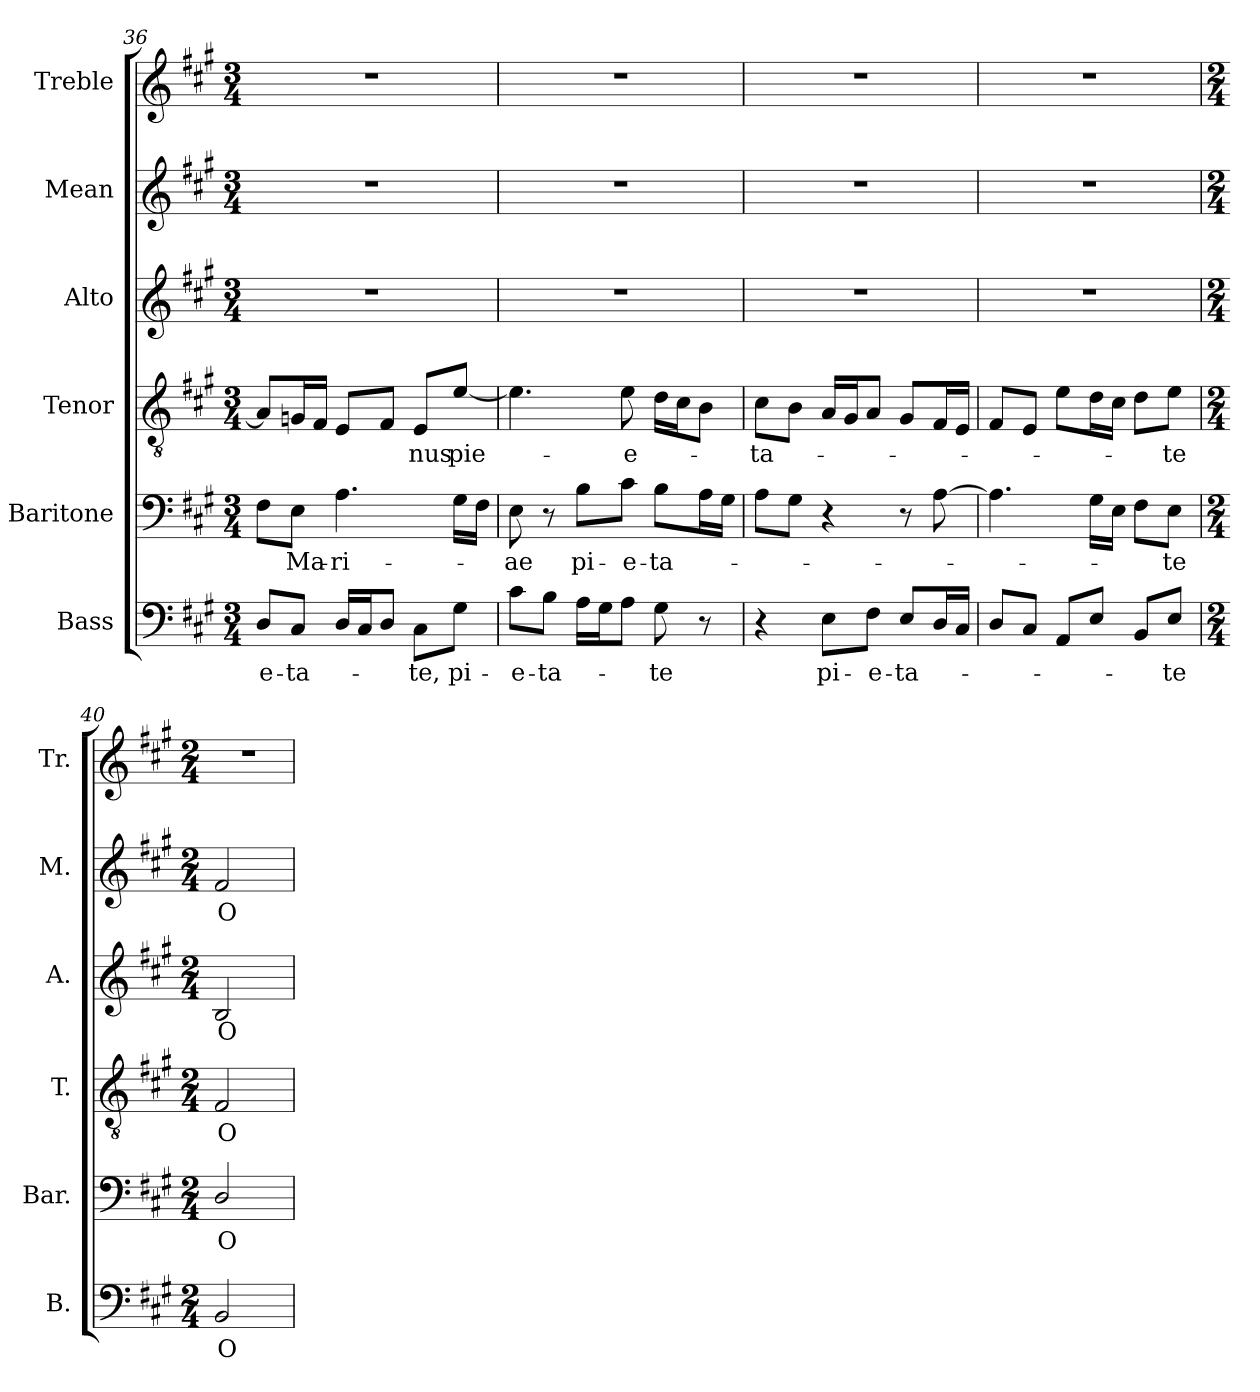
**kern	**text	**kern	**text	**kern	**text	**kern	**text	**kern	**text	**kern
*part6	*part6	*part5	*part5	*part4	*part4	*part3	*part3	*part2	*part2	*part1
*staff6	*staff6	*staff5	*staff5	*staff4	*staff4	*staff3	*staff3	*staff2	*staff2	*staff1
*I"Bass	*	*I"Baritone	*	*I"Tenor	*	*I"Alto	*	*I"Mean	*	*I"Treble
*I'B.	*	*I'Bar.	*	*I'T.	*	*I'A.	*	*I'M.	*	*I'Tr.
*clefF4	*	*clefF4	*	*clefGv2	*	*clefG2	*	*clefG2	*	*clefG2
*	*	*	*	*ITrd7c12	*	*	*	*	*	*
*k[f#c#g#]	*	*k[f#c#g#]	*	*k[f#c#g#]	*	*k[f#c#g#]	*	*k[f#c#g#]	*	*k[f#c#g#]
*A:	*	*A:	*	*A:	*	*A:	*	*A:	*	*A:
*M3/4	*	*M3/4	*	*M3/4	*	*M3/4	*	*M3/4	*	*M3/4
=36	=36	=36	=36	=36	=36	=36	=36	=36	=36	=36
!	!LO:LY:b:color=#000000	!	!	!	!	!LO:N:vis=1	!	!LO:N:vis=1	!	!LO:N:vis=1
8Di/L	-e-	8F#i\L	.	8AAi/L]	.	2.r	.	2.r	.	2.r
!	!LO:LY:b:color=#000000	!	!	!	!	!	!	!	!	!
!	!	!	!LO:LY:b:color=#000000	!	!	!	!	!	!	!
8C#i/J	-ta-	8Ei\J	Ma-	16GGni/L	.	.	.	.	.	.
.	.	.	.	16FF#i/JJ	.	.	.	.	.	.
!	!	!	!LO:LY:b:color=#000000	!	!	!	!	!	!	!
16Di/LL	.	4.Ai\	-ri-	8EEi/L	.	.	.	.	.	.
16C#i/J	.	.	.	.	.	.	.	.	.	.
8Di/J	.	.	.	8FF#i/J	.	.	.	.	.	.
!	!LO:LY:b:color=#000000	!	!	!	!	!	!	!	!	!
!	!	!	!	!	!LO:LY:b:color=#000000	!	!	!	!	!
8C#i\L	-te,	.	.	8EEi/L	-nus	.	.	.	.	.
!	!LO:LY:b:color=#000000	!	!	!	!	!	!	!	!	!
!	!	!	!	!	!LO:LY:b:color=#000000	!	!	!	!	!
8G#i\J	pi-	16G#i\LL	.	[8Ei/J	pie-	.	.	.	.	.
.	.	16F#i\JJ	.	.	.	.	.	.	.	.
=37	=37	=37	=37	=37	=37	=37	=37	=37	=37	=37
!	!LO:LY:b:color=#000000	!	!	!	!	!	!	!	!	!
!	!	!	!LO:LY:b:color=#000000	!	!	!LO:N:vis=1	!	!LO:N:vis=1	!	!LO:N:vis=1
8c#i\L	-e-	8Ei\	-ae	4.Ei\]	.	2.r	.	2.r	.	2.r
!	!LO:LY:b:color=#000000	!	!	!	!	!	!	!	!	!
8Bi\J	-ta-	8r	.	.	.	.	.	.	.	.
!	!	!	!LO:LY:b:color=#000000	!	!	!	!	!	!	!
16Ai\LL	.	8Bi\L	pi-	.	.	.	.	.	.	.
16G#i\J	.	.	.	.	.	.	.	.	.	.
!	!	!	!LO:LY:b:color=#000000	!	!	!	!	!	!	!
!	!	!	!	!	!LO:LY:b:color=#000000	!	!	!	!	!
8Ai\J	.	8c#i\J	-e-	8Ei\	-e-	.	.	.	.	.
!	!LO:LY:b:color=#000000	!	!	!	!	!	!	!	!	!
!	!	!	!LO:LY:b:color=#000000	!	!	!	!	!	!	!
8G#i\	-te	8Bi\L	-ta-	16Di\LL	.	.	.	.	.	.
.	.	.	.	16C#i\J	.	.	.	.	.	.
8r	.	16Ai\L	.	8BBi\J	.	.	.	.	.	.
.	.	16G#i\JJ	.	.	.	.	.	.	.	.
=38	=38	=38	=38	=38	=38	=38	=38	=38	=38	=38
!	!	!	!	!	!LO:LY:b:color=#000000	!LO:N:vis=1	!	!LO:N:vis=1	!	!LO:N:vis=1
4r	.	8Ai\L	.	8C#i\L	-ta-	2.r	.	2.r	.	2.r
.	.	8G#i\J	.	8BBi\J	.	.	.	.	.	.
!	!LO:LY:b:color=#000000	!	!	!	!	!	!	!	!	!
8Ei\L	pi-	4r	.	16AAi/LL	.	.	.	.	.	.
.	.	.	.	16GG#i/J	.	.	.	.	.	.
!	!LO:LY:b:color=#000000	!	!	!	!	!	!	!	!	!
8F#i\J	-e-	.	.	8AAi/J	.	.	.	.	.	.
!	!LO:LY:b:color=#000000	!	!	!	!	!	!	!	!	!
8Ei/L	-ta-	8r	.	8GG#i/L	.	.	.	.	.	.
16Di/L	.	[8Ai\	.	16FF#i/L	.	.	.	.	.	.
16C#i/JJ	.	.	.	16EEi/JJ	.	.	.	.	.	.
=39	=39	=39	=39	=39	=39	=39	=39	=39	=39	=39
!	!	!	!	!	!	!LO:N:vis=1	!	!LO:N:vis=1	!	!LO:N:vis=1
8Di/L	.	4.Ai\]	.	8FF#i/L	.	2.r	.	2.r	.	2.r
8C#i/J	.	.	.	8EEi/J	.	.	.	.	.	.
8AAi/L	.	.	.	8Ei\L	.	.	.	.	.	.
8Ei/J	.	16G#i\LL	.	16Di\L	.	.	.	.	.	.
.	.	16Ei\JJ	.	16C#i\JJ	.	.	.	.	.	.
8BBi/L	.	8F#i\L	.	8Di\L	.	.	.	.	.	.
!	!LO:LY:b:color=#000000	!	!	!	!	!	!	!	!	!
!	!	!	!LO:LY:b:color=#000000	!	!	!	!	!	!	!
!	!	!	!	!	!LO:LY:b:color=#000000	!	!	!	!	!
8Ei/J	-te	8Ei\J	-te	8Ei\J	-te	.	.	.	.	.
!!LO:PB:g=z
=40	=40	=40	=40	=40	=40	=40	=40	=40	=40	=40
*M2/4	*	*M2/4	*	*M2/4	*	*M2/4	*	*M2/4	*	*M2/4
!	!LO:LY:b:color=#000000	!	!	!	!	!	!	!	!	!
!	!	!	!LO:LY:b:color=#000000	!	!	!	!	!	!	!
!	!	!	!	!	!LO:LY:b:color=#000000	!	!	!	!	!
!	!	!	!	!	!	!	!LO:LY:b:color=#000000	!	!	!
!	!	!	!	!	!	!	!	!	!LO:LY:b:color=#000000	!LO:N:vis=1
2BBi/	O	2Di/	O	2FF#i/	O	2Bi/	O	2f#i/	O	2r
=	=	=	=	=	=	=	=	=	=	=
*-	*-	*-	*-	*-	*-	*-	*-	*-	*-	*-
